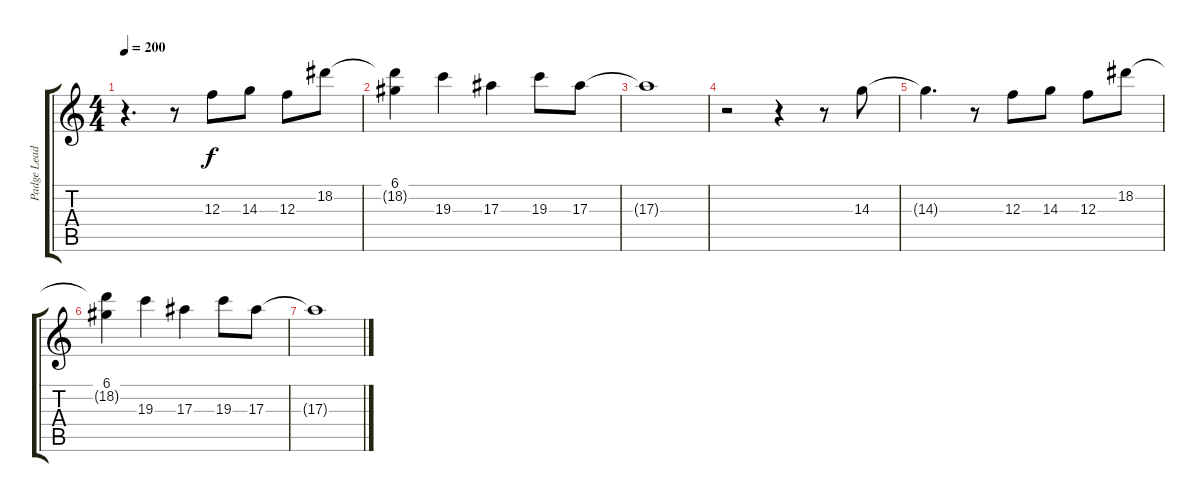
\track ("Padge Lead" "Padge Lead") {instrument distortionguitar}
\staff {score tabs}
\tuning (D4 A3 F3 C3 G2 C2) {hide}
\ts (4 4)
\tempo 200
\clef g2
\ks c
r.4{d dy f} r.8 12.3.8 14.3.8 12.3.8 18.2.8 |
(6.1 18.2{t}).4 19.3.4 17.3.4 19.3.8 17.3.8 |
17.3{t}.1 |
r.2 r.4 r.8 14.3.8 |
14.3{t}.4{d} r.8 12.3.8 14.3.8 12.3.8 18.2.8 |
(6.1 18.2{t}).4 19.3.4 17.3.4 19.3.8 17.3.8 |
17.3{t}.1
